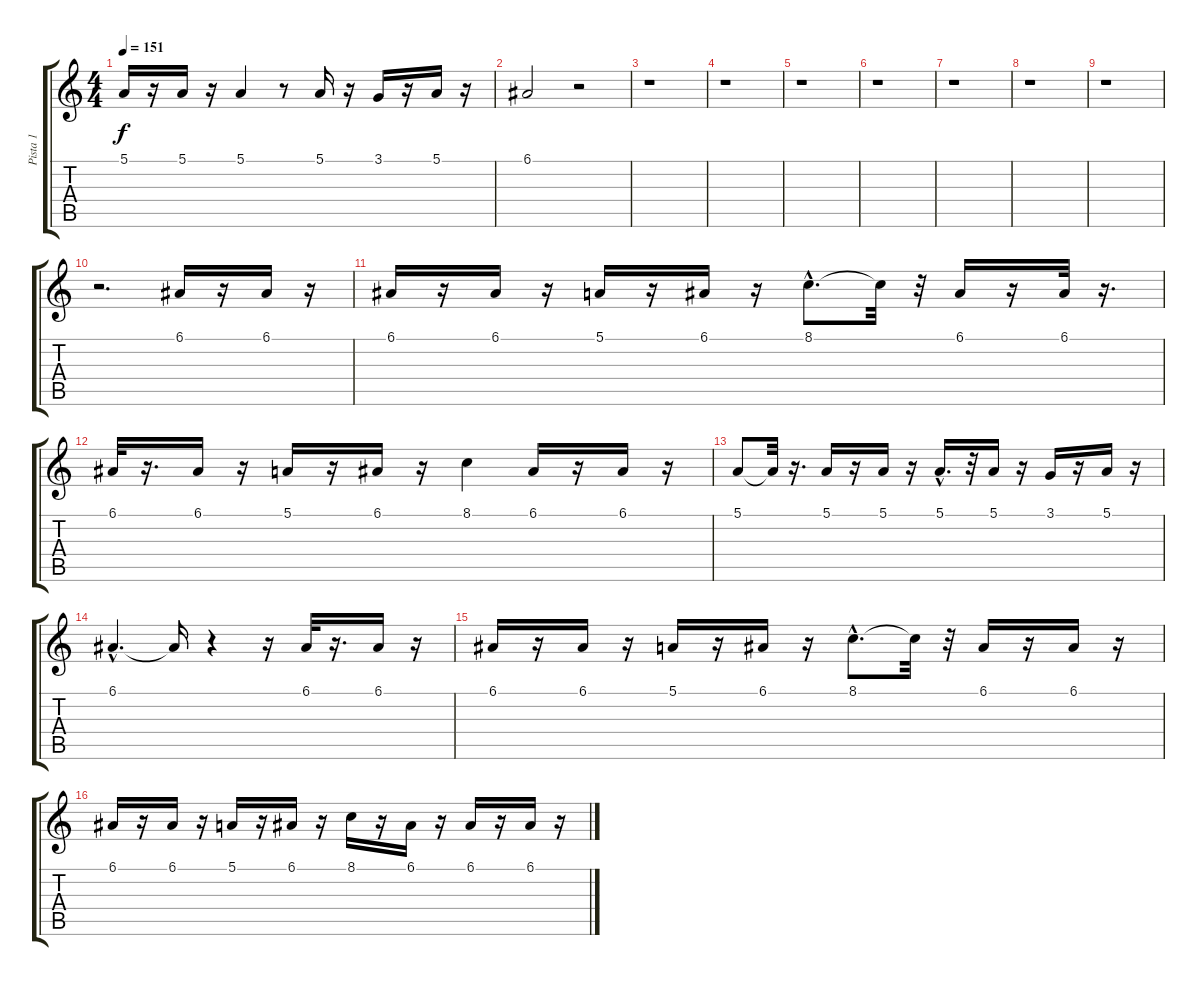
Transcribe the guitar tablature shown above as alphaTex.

\track ("Pista 1" "Pista 1") {instrument flute}
\staff {score tabs}
\tuning (E4 B3 G3 D3 A2 E2) {hide}
\ts (4 4)
\tempo 151
\clef g2
\ks c
5.1.16{dy f} r.16 5.1.16 r.16 5.1.4 r.8 5.1.16 r.16 3.1.16 r.16 5.1.16 r.16 |
6.1.2 r.2 |
r.1 |
r.1 |
r.1 |
r.1 |
r.1 |
r.1 |
r.1 |
r.2{d} 6.1.16 r.16 6.1.16 r.16 |
6.1.16 r.16 6.1.16 r.16 5.1.16 r.16 6.1.16 r.16 8.1{hac}.8{d} 8.1{t}.32 r.32 6.1.16 r.16 6.1.32 r.16{d} |
6.1.32 r.16{d} 6.1.16 r.16 5.1.16 r.16 6.1.16 r.16 8.1.4 6.1.16 r.16 6.1.16 r.16 |
5.1.8 5.1{t}.32 r.16{d} 5.1.16 r.16 5.1.16 r.16 5.1{hac}.16{d} r.32 5.1.16 r.16 3.1.16 r.16 5.1.16 r.16 |
6.1{hac}.4{d} 6.1{t}.16 r.4 r.16 6.1.32 r.16{d} 6.1.16 r.16 |
6.1.16 r.16 6.1.16 r.16 5.1.16 r.16 6.1.16 r.16 8.1{hac}.8{d} 8.1{t}.32 r.32 6.1.16 r.16 6.1.16 r.16 |
6.1.16 r.16 6.1.16 r.16 5.1.16 r.16 6.1.16 r.16 8.1.16 r.16 6.1.16 r.16 6.1.16 r.16 6.1.16 r.16
